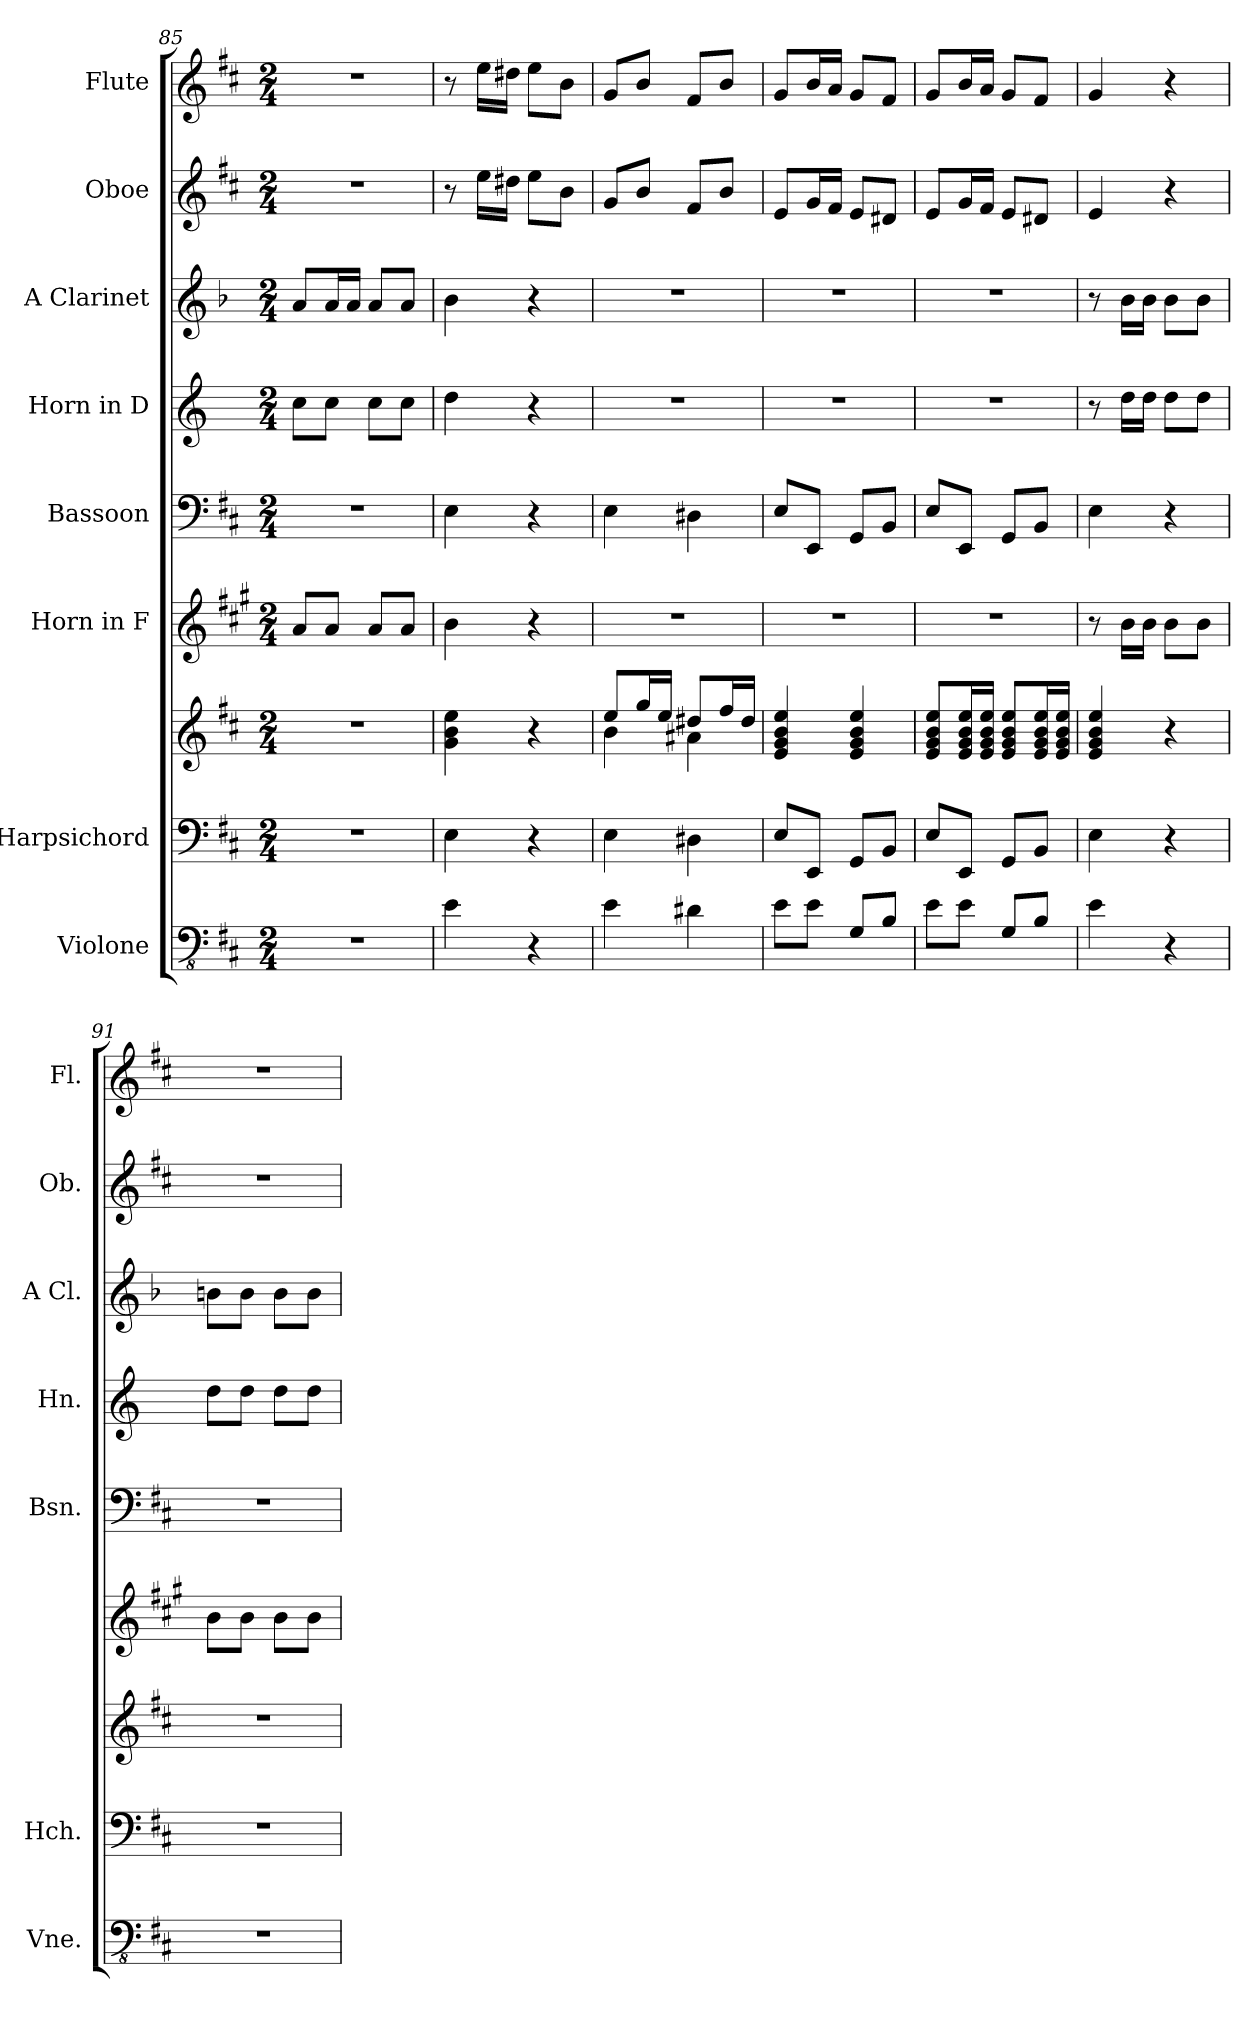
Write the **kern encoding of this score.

**kern	**kern	**kern	**kern	**kern	**kern	**kern	**kern	**kern
*part8	*part7	*part7	*part6	*part5	*part4	*part3	*part2	*part1
*staff9	*staff8	*staff7	*staff6	*staff5	*staff4	*staff3	*staff2	*staff1
*I"Violone	*I"Harpsichord	*	*I"Horn in F	*I"Bassoon	*I"Horn in D	*I"A Clarinet	*I"Oboe	*I"Flute
*I'Vne.	*I'Hch.	*	*	*I'Bsn.	*I'Hn.	*I'A Cl.	*I'Ob.	*I'Fl.
*clefFv4	*clefF4	*clefG2	*clefG2	*clefF4	*clefG2	*clefG2	*clefG2	*clefG2
*ITrd7c12	*	*	*ITrd4c7	*	*ITrd6c10	*ITrd2c3	*	*
*k[f#c#]	*k[f#c#]	*k[f#c#]	*k[f#c#]	*k[f#c#]	*k[f#c#]	*k[f#c#]	*k[f#c#]	*k[f#c#]
*M2/4	*M2/4	*M2/4	*M2/4	*M2/4	*M2/4	*M2/4	*M2/4	*M2/4
=85	=85	=85	=85	=85	=85	=85	=85	=85
2r	2r	2r	8d/L	2r	8d\L	8f#/L	2r	2r
.	.	.	8d/J	.	8d\J	16f#/L	.	.
.	.	.	.	.	.	16f#/JJ	.	.
.	.	.	8d/L	.	8d\L	8f#/L	.	.
.	.	.	8d/J	.	8d\J	8f#/J	.	.
=86	=86	=86	=86	=86	=86	=86	=86	=86
4EE\	4E\	4g\ 4b\ 4ee\	4e\	4E\	4e\	4g\	8r	8r
.	.	.	.	.	.	.	16ee\LL	16ee\LL
.	.	.	.	.	.	.	16dd#X\JJ	16dd#X\JJ
4r	4r	4r	4r	4r	4r	4r	8ee\L	8ee\L
.	.	.	.	.	.	.	8b\J	8b\J
=87	=87	=87	=87	=87	=87	=87	=87	=87
*	*	*^	*	*	*	*	*	*
4EE\	4E\	8ee/L	4b\	2r	4E\	2r	2r	8g/L	8g/L
.	.	16gg/L	.	.	.	.	.	8b/J	8b/J
.	.	16ee/JJ	.	.	.	.	.	.	.
4DD#X\	4D#X\	8dd#X/L	4a#X\	.	4D#X\	.	.	8f#/L	8f#/L
.	.	16ff#/L	.	.	.	.	.	8b/J	8b/J
.	.	16dd#/JJ	.	.	.	.	.	.	.
*	*	*v	*v	*	*	*	*	*	*
!!LO:PB:g=z
=88	=88	=88	=88	=88	=88	=88	=88	=88
8EE\L	8E/L	4e/ 4g/ 4b/ 4ee/	2r	8E/L	2r	2r	8e/L	8g/L
8EE\J	8EE/J	.	.	8EE/J	.	.	16g/L	16b/L
.	.	.	.	.	.	.	16f#/JJ	16a/JJ
8GGG/L	8GG/L	4e/ 4g/ 4b/ 4ee/	.	8GG/L	.	.	8e/L	8g/L
8BBB/J	8BB/J	.	.	8BB/J	.	.	8d#X/J	8f#/J
=89	=89	=89	=89	=89	=89	=89	=89	=89
8EE\L	8E/L	8e/ 8g/ 8b/ 8ee/L	2r	8E/L	2r	2r	8e/L	8g/L
8EE\J	8EE/J	16e/ 16g/ 16b/ 16ee/L	.	8EE/J	.	.	16g/L	16b/L
.	.	16e/ 16g/ 16b/ 16ee/JJ	.	.	.	.	16f#/JJ	16a/JJ
8GGG/L	8GG/L	8e/ 8g/ 8b/ 8ee/L	.	8GG/L	.	.	8e/L	8g/L
8BBB/J	8BB/J	16e/ 16g/ 16b/ 16ee/L	.	8BB/J	.	.	8d#X/J	8f#/J
.	.	16e/ 16g/ 16b/ 16ee/JJ	.	.	.	.	.	.
=90	=90	=90	=90	=90	=90	=90	=90	=90
4EE\	4E\	4e/ 4g/ 4b/ 4ee/	8r	4E\	8r	8r	4e/	4g/
.	.	.	16e\LL	.	16e\LL	16g\LL	.	.
.	.	.	16e\JJ	.	16e\JJ	16g\JJ	.	.
4r	4r	4r	8e\L	4r	8e\L	8g\L	4r	4r
.	.	.	8e\J	.	8e\J	8g\J	.	.
=91	=91	=91	=91	=91	=91	=91	=91	=91
2r	2r	2r	8e\L	2r	8e\L	8g#X\L	2r	2r
.	.	.	8e\J	.	8e\J	8g#\J	.	.
.	.	.	8e\L	.	8e\L	8g#\L	.	.
.	.	.	8e\J	.	8e\J	8g#\J	.	.
=	=	=	=	=	=	=	=	=
*-	*-	*-	*-	*-	*-	*-	*-	*-
